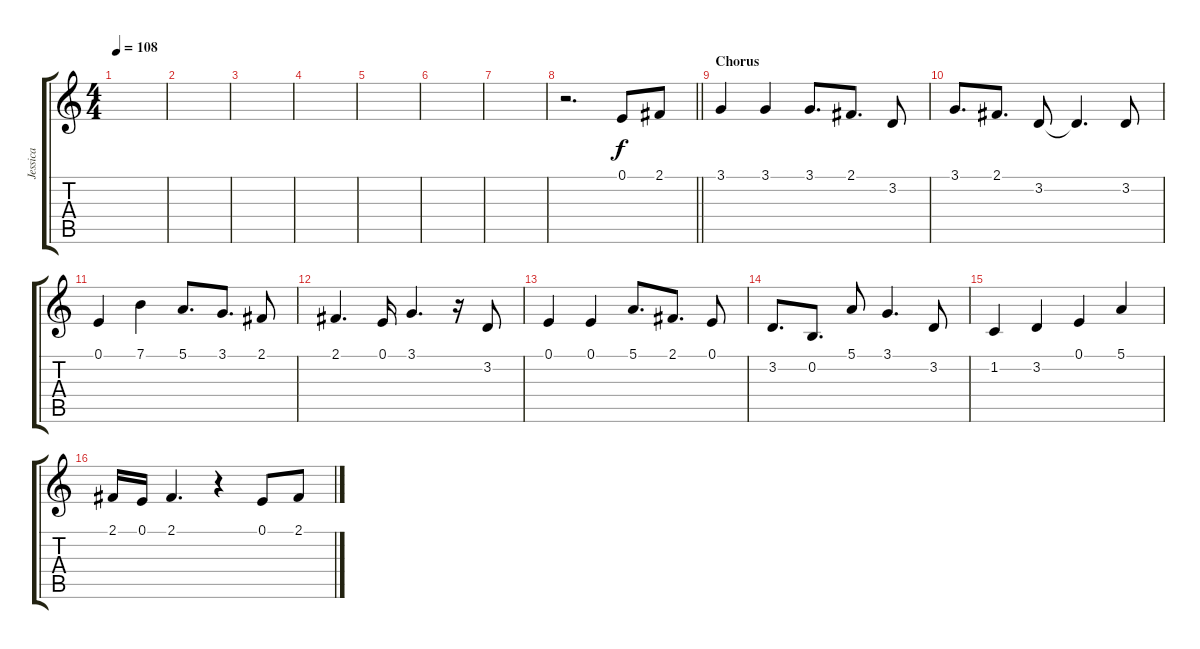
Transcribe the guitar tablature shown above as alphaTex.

\track ("Jessica" "Jessica") {instrument oboe}
\staff {score tabs}
\tuning (E4 B3 G3 D3 A2 E2) {hide}
\ts (4 4)
\tempo 108
\clef g2
\ks c
|
|
|
|
|
|
|
\barLineRight lightlight
r.2{d} 0.1.8 2.1.8 |
\section ("" "Chorus")
3.1.4 3.1.4 3.1.8{d} 2.1.8{d} 3.2.8 |
3.1.8{d} 2.1.8{d} 3.2.8 3.2{t}.4{d} 3.2.8 |
0.1.4 7.1.4 5.1.8{d} 3.1.8{d} 2.1.8 |
2.1.4{d} 0.1.16 3.1.4{d} r.16 3.2.8 |
0.1.4 0.1.4 5.1.8{d} 2.1.8{d} 0.1.8 |
3.2.8{d} 0.2.8{d} 5.1.8 3.1.4{d} 3.2.8 |
1.2.4 3.2.4 0.1.4 5.1.4 |
2.1.16 0.1.16 2.1.4{d} r.4 0.1.8 2.1.8
